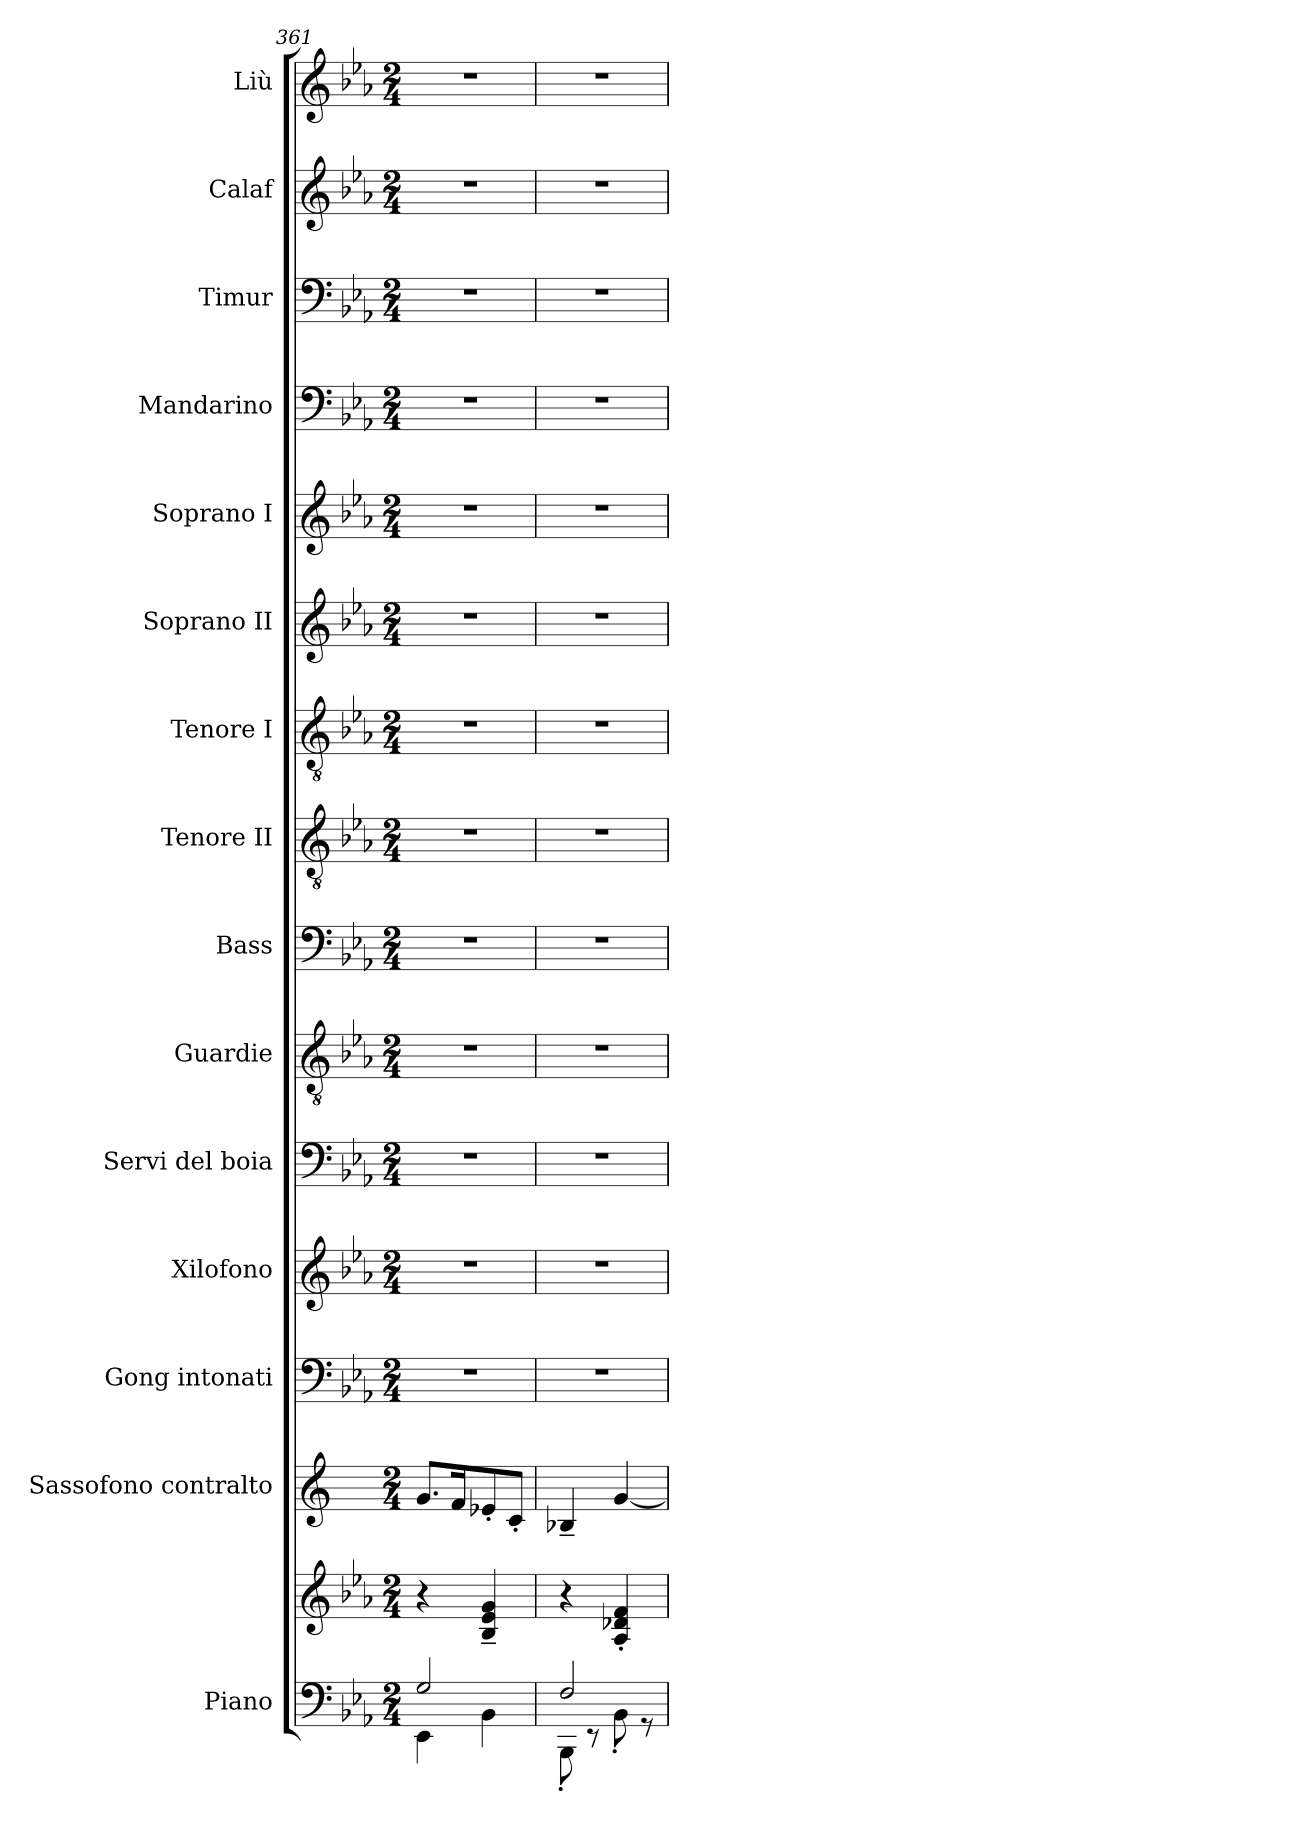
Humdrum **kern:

**kern	**kern	**kern	**kern	**kern	**kern	**kern	**kern	**kern	**kern	**kern	**kern	**kern	**kern	**kern	**kern
*part15	*part15	*part14	*part13	*part12	*part11	*part10	*part9	*part8	*part7	*part6	*part5	*part4	*part3	*part2	*part1
*staff16	*staff15	*staff14	*staff13	*staff12	*staff11	*staff10	*staff9	*staff8	*staff7	*staff6	*staff5	*staff4	*staff3	*staff2	*staff1
*I"Piano	*	*I"Sassofono contralto	*I"Gong intonati	*I"Xilofono	*I"Servi del boia	*I"Guardie	*I"Bass	*I"Tenore II	*I"Tenore I	*I"Soprano II	*I"Soprano I	*I"Mandarino	*I"Timur	*I"Calaf	*I"Liù
*I'Pno.	*	*	*I'Gong int.	*I'Xil.	*I'Ser.B.	*I'G.	*I'B.	*I'T. II	*I'T. I	*I'S. II	*I'S. I	*I'M.	*I'T.	*I'C.	*I'L.
*clefF4	*clefG2	*clefG2	*clefF4	*clefG2	*clefF4	*clefGv2	*clefF4	*clefGv2	*clefGv2	*clefG2	*clefG2	*clefF4	*clefF4	*clefG2	*clefG2
*	*	*ITrd5c9	*	*ITrd-7c-12	*	*	*	*	*	*	*	*	*	*	*
*k[b-e-a-]	*k[b-e-a-]	*k[b-e-a-]	*k[b-e-a-]	*k[b-e-a-]	*k[b-e-a-]	*k[b-e-a-]	*k[b-e-a-]	*k[b-e-a-]	*k[b-e-a-]	*k[b-e-a-]	*k[b-e-a-]	*k[b-e-a-]	*k[b-e-a-]	*k[b-e-a-]	*k[b-e-a-]
*M2/4	*M2/4	*M2/4	*M2/4	*M2/4	*M2/4	*M2/4	*M2/4	*M2/4	*M2/4	*M2/4	*M2/4	*M2/4	*M2/4	*M2/4	*M2/4
=361	=361	=361	=361	=361	=361	=361	=361	=361	=361	=361	=361	=361	=361	=361	=361
*^	*	*	*	*	*	*	*	*	*	*	*	*	*	*	*
2G/	4EE-\	4r	8.B-/L	2r	2r	2r	2r	2r	2r	2r	2r	2r	2r	2r	2r	2r
.	.	.	16A-/K	.	.	.	.	.	.	.	.	.	.	.	.	.
.	4BB-\	4B-/~ 4e-/~ 4g/~	8G-X'/	.	.	.	.	.	.	.	.	.	.	.	.	.
.	.	.	8E-'/J	.	.	.	.	.	.	.	.	.	.	.	.	.
!!LO:LB:g=z
=362	=362	=362	=362	=362	=362	=362	=362	=362	=362	=362	=362	=362	=362	=362	=362	=362
2F/	8BBB-'\	4r	4D-X~/	2r	2r	2r	2r	2r	2r	2r	2r	2r	2r	2r	2r	2r
.	8r	.	.	.	.	.	.	.	.	.	.	.	.	.	.	.
.	8BB-'\	4A-/' 4d-X/' 4f/'	[4B-/	.	.	.	.	.	.	.	.	.	.	.	.	.
.	8r	.	.	.	.	.	.	.	.	.	.	.	.	.	.	.
*v	*v	*	*	*	*	*	*	*	*	*	*	*	*	*	*	*
=	=	=	=	=	=	=	=	=	=	=	=	=	=	=	=
*-	*-	*-	*-	*-	*-	*-	*-	*-	*-	*-	*-	*-	*-	*-	*-
